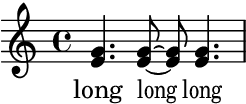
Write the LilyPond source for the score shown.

\version "2.16.2" % absolutely necessary!

% use this to crop output page size to match the snippet
#(ly:set-option 'preview #t)

%%%%%%%%%%%%%%%%%%%%%%%%%%
% here goes the snippet: %
%%%%%%%%%%%%%%%%%%%%%%%%%%

{
  <e' g'>4.
  \once \override Flag #'stencil =
  #(lambda (grob)
     (ly:stencil-scale (ly:flag::print grob) 1 0.8))
  q8~q8 q4.
}
\addlyrics {
  long
  \override LyricText #'stencil =
  #(lambda (grob)
     (ly:stencil-scale (lyric-text::print grob) 0.8 1))
  long
  long
}
